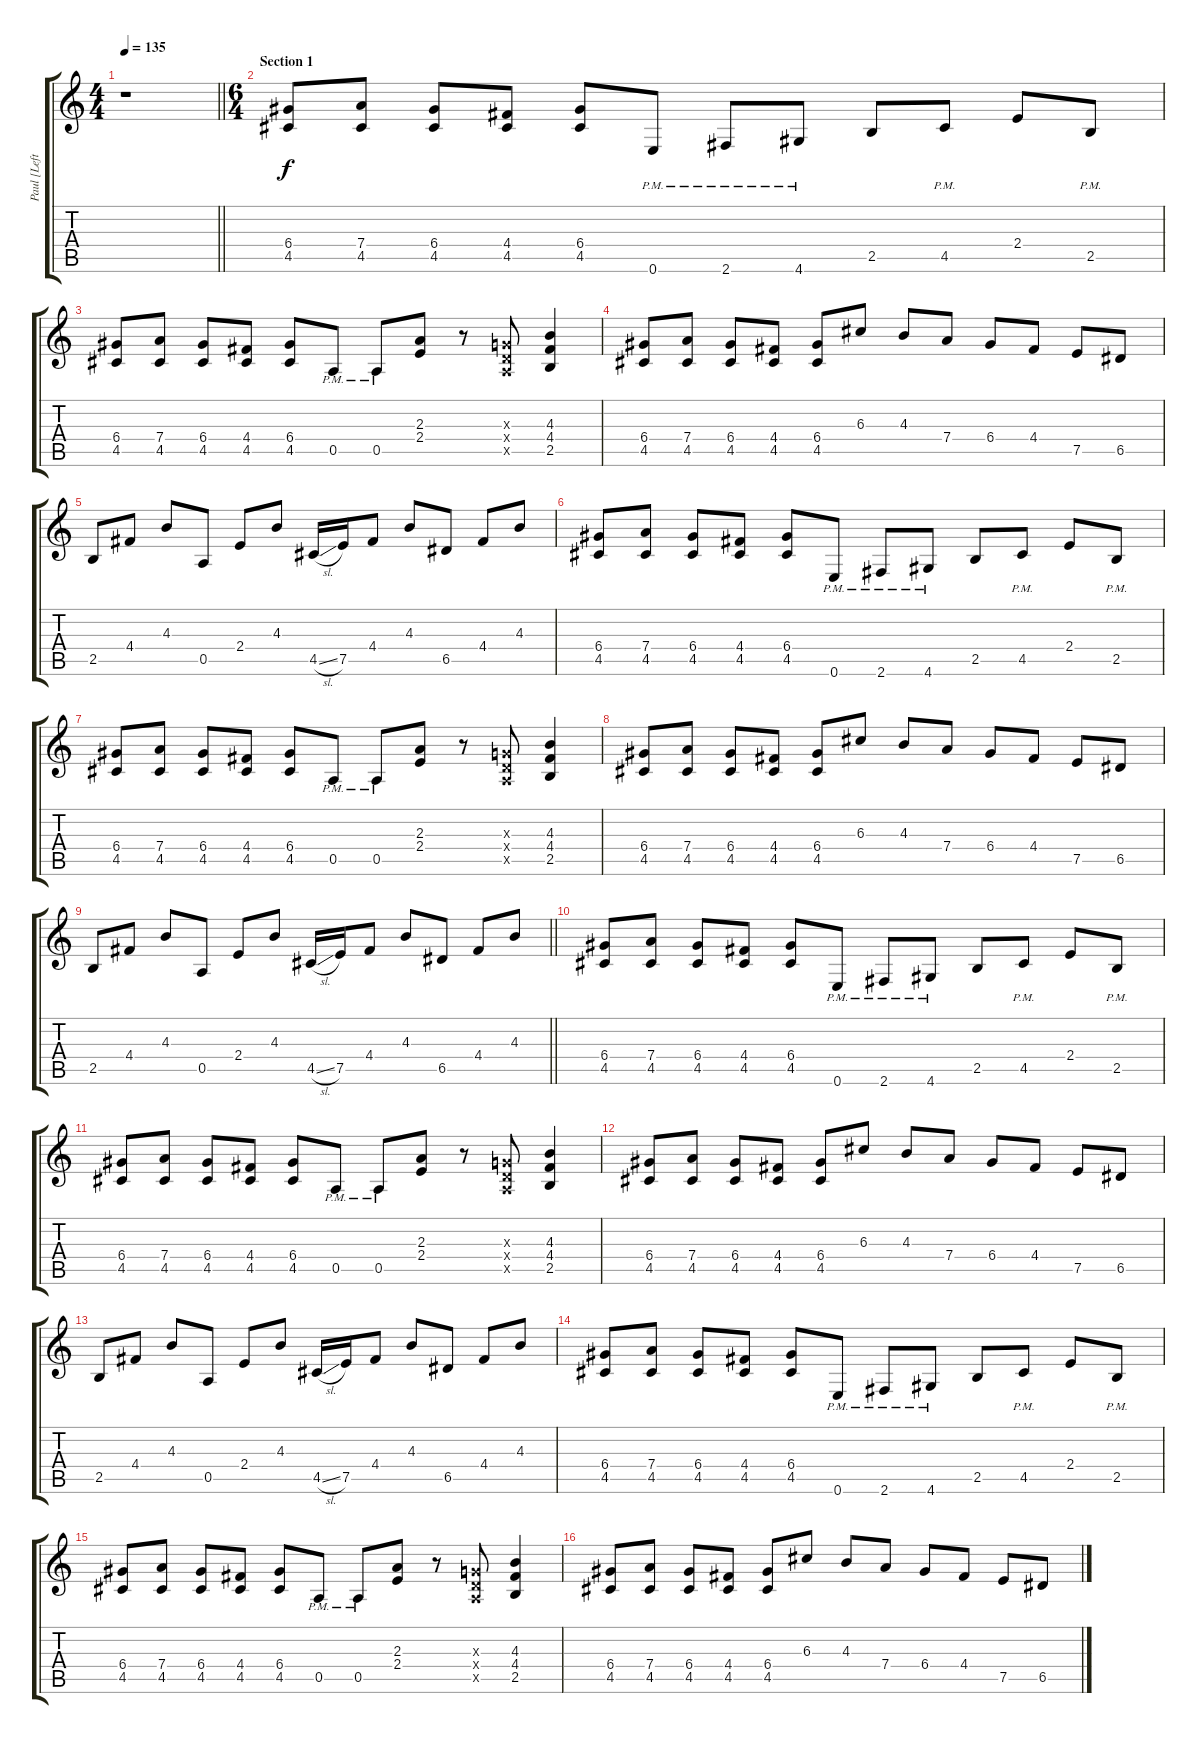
\track ("Paul [Left]" "Paul [Left") {instrument distortionguitar}
\staff {score tabs}
\tuning (E4 B3 G3 D3 A2 E2) {hide}
\ts (4 4)
\tempo 135
\clef g2
\barLineRight lightlight
\ks c
r.1{dy f} |
\ts (6 4)
\section ("" "Section 1")
(6.4 4.5).8{volume 12 balance 0 instrument distortionguitar} (7.4 4.5).8 (6.4 4.5).8 (4.4 4.5).8 (6.4 4.5).8 0.6{pm}.8 2.6{pm}.8 4.6{pm}.8 2.5.8 4.5{pm}.8 2.4.8 2.5{pm}.8 |
(6.4 4.5).8 (7.4 4.5).8 (6.4 4.5).8 (4.4 4.5).8 (6.4 4.5).8 0.5{pm}.8 0.5{pm}.8 (2.3 2.4).8 r.8 (0.3{x} 0.4{x} 0.5{x}).8 (4.3 4.4 2.5).4 |
(6.4 4.5).8 (7.4 4.5).8 (6.4 4.5).8 (4.4 4.5).8 (6.4 4.5).8 6.3.8 4.3.8 7.4.8 6.4.8 4.4.8 7.5.8 6.5.8 |
2.5.8 4.4.8 4.3.8 0.5.8 2.4.8 4.3.8 4.5{sl}.16 7.5.16 4.4.8 4.3.8 6.5.8 4.4.8 4.3.8 |
(6.4 4.5).8 (7.4 4.5).8 (6.4 4.5).8 (4.4 4.5).8 (6.4 4.5).8 0.6{pm}.8 2.6{pm}.8 4.6{pm}.8 2.5.8 4.5{pm}.8 2.4.8 2.5{pm}.8 |
(6.4 4.5).8 (7.4 4.5).8 (6.4 4.5).8 (4.4 4.5).8 (6.4 4.5).8 0.5{pm}.8 0.5{pm}.8 (2.3 2.4).8 r.8 (0.3{x} 0.4{x} 0.5{x}).8 (4.3 4.4 2.5).4 |
(6.4 4.5).8 (7.4 4.5).8 (6.4 4.5).8 (4.4 4.5).8 (6.4 4.5).8 6.3.8 4.3.8 7.4.8 6.4.8 4.4.8 7.5.8 6.5.8 |
\barLineRight lightlight
2.5.8 4.4.8 4.3.8 0.5.8 2.4.8 4.3.8 4.5{sl}.16 7.5.16 4.4.8 4.3.8 6.5.8 4.4.8 4.3.8 |
(6.4 4.5).8 (7.4 4.5).8 (6.4 4.5).8 (4.4 4.5).8 (6.4 4.5).8 0.6{pm}.8 2.6{pm}.8 4.6{pm}.8 2.5.8 4.5{pm}.8 2.4.8 2.5{pm}.8 |
(6.4 4.5).8 (7.4 4.5).8 (6.4 4.5).8 (4.4 4.5).8 (6.4 4.5).8 0.5{pm}.8 0.5{pm}.8 (2.3 2.4).8 r.8 (0.3{x} 0.4{x} 0.5{x}).8 (4.3 4.4 2.5).4 |
(6.4 4.5).8 (7.4 4.5).8 (6.4 4.5).8 (4.4 4.5).8 (6.4 4.5).8 6.3.8 4.3.8 7.4.8 6.4.8 4.4.8 7.5.8 6.5.8 |
2.5.8 4.4.8 4.3.8 0.5.8 2.4.8 4.3.8 4.5{sl}.16 7.5.16 4.4.8 4.3.8 6.5.8 4.4.8 4.3.8 |
(6.4 4.5).8 (7.4 4.5).8 (6.4 4.5).8 (4.4 4.5).8 (6.4 4.5).8 0.6{pm}.8 2.6{pm}.8 4.6{pm}.8 2.5.8 4.5{pm}.8 2.4.8 2.5{pm}.8 |
(6.4 4.5).8 (7.4 4.5).8 (6.4 4.5).8 (4.4 4.5).8 (6.4 4.5).8 0.5{pm}.8 0.5{pm}.8 (2.3 2.4).8 r.8 (0.3{x} 0.4{x} 0.5{x}).8 (4.3 4.4 2.5).4 |
(6.4 4.5).8 (7.4 4.5).8 (6.4 4.5).8 (4.4 4.5).8 (6.4 4.5).8 6.3.8 4.3.8 7.4.8 6.4.8 4.4.8 7.5.8 6.5.8
